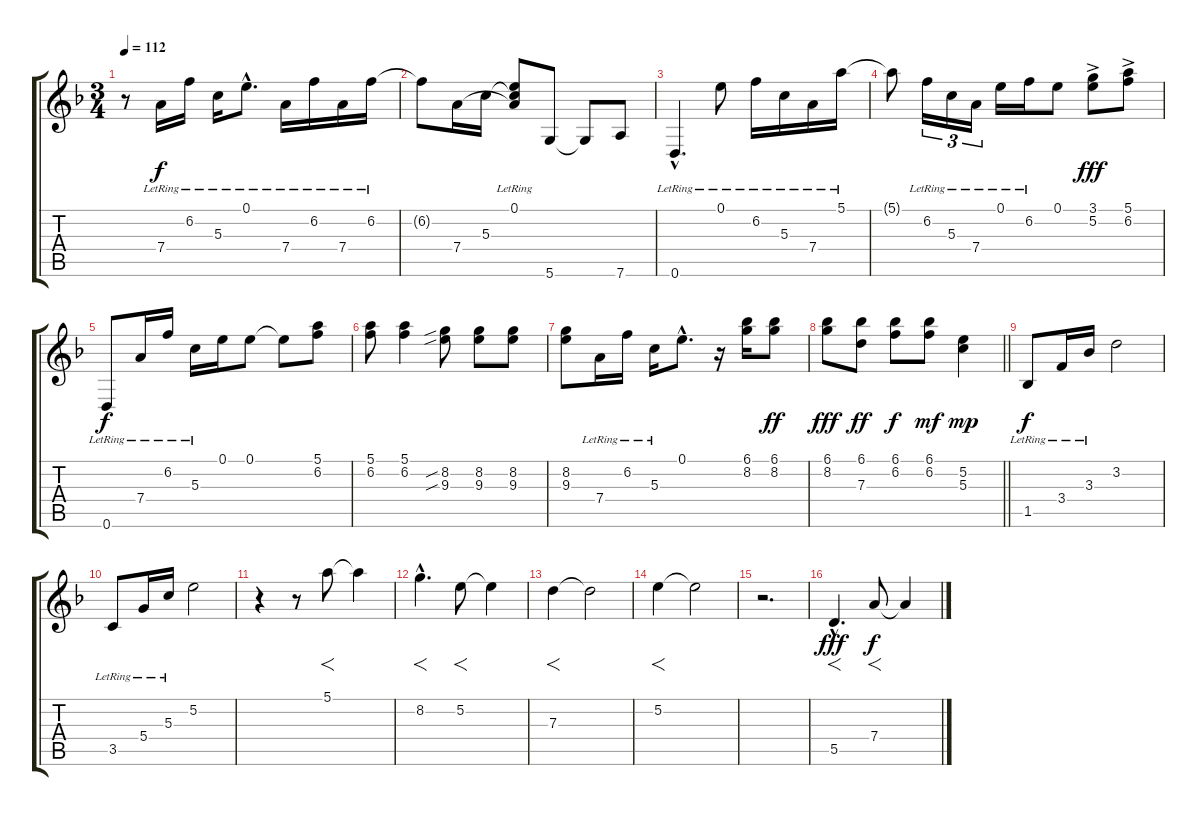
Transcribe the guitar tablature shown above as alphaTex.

\track "" {instrument acousticguitarsteel}
\staff {score tabs}
\tuning (E4 B3 G3 D3 A2 D2) {hide}
\ts (3 4)
\tempo 112
\clef g2
\ks dminor
r.8{dy f volume 9} 7.4{lr}.16 6.2{lr}.16 5.3{lr}.16 0.1{hac lr}.8{d} 7.4{lr}.16 6.2{lr}.16 7.4{lr}.16 6.2{lr}.16 |
6.2{t}.8 7.4.16 5.3.16 (0.1{lr} 5.3{t} 7.4{t}).8 5.6.8 5.6{t}.8 7.6.8 |
0.6{hac lr}.4{d} 0.1{lr}.8 6.2{lr}.16 5.3{lr}.16 7.4{lr}.16 5.1{lr}.16 |
5.1{t}.8 6.2{lr}.16{tu (3 2)} 5.3{lr}.16{tu (3 2)} 7.4{lr}.16{tu (3 2)} 0.1{lr}.16 6.2{lr}.16 0.1.8 (3.1{ac} 5.2{ac}).8{dy fff} (5.1{ac} 6.2{ac}).8 |
0.6{lr}.8{dy f} 7.4{lr}.16 6.2{lr}.16 5.3{lr}.16 0.1.16 0.1.8 0.1{t}.8 (5.1 6.2).8 |
(5.1 6.2).8 (5.1 6.2).4 (8.2{sib} 9.3{sib}).8 (8.2 9.3).8 (8.2 9.3).8 |
(8.2 9.3).8 7.4{lr}.16 6.2{lr}.16 5.3{lr}.16 0.1{hac}.8{d} r.16 (6.1 8.2).16 (6.1 8.2).8{dy ff} |
\barLineRight lightlight
(6.1 8.2).8{dy fff} (6.1 7.3).8{dy ff} (6.1 6.2).8{dy f} (6.1 6.2).8{dy mf} (5.2 5.3).4{dy mp} |
1.5{lr}.8{dy f volume 11} 3.4{lr}.16 3.3{lr}.16 3.2.2 |
3.5{lr}.8 5.4{lr}.16 5.3{lr}.16 5.2.2 |
r.4{volume 16} r.8 5.1.8{f} 5.1{t}.4 |
8.2{hac}.4{f d volume 16} 5.2.8{f} 5.2{t}.4 |
7.3.4{f volume 16} 7.3{t}.2 |
5.2.4{f volume 16} 5.2{t}.2 |
r.2{d} |
5.5{hac}.4{f d dy fff volume 16} 7.4.8{f dy f} 7.4{t}.4
